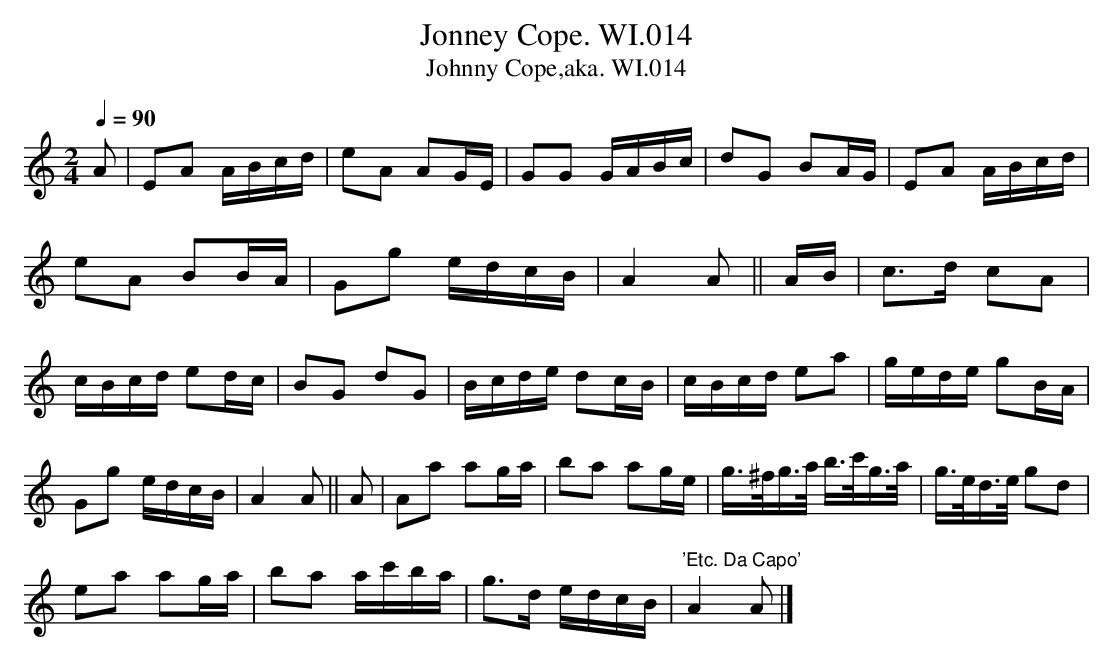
X:1
T:Jonney Cope. WI.014
T:Johnny Cope,aka. WI.014
M:2/4
L:1/16
Q:1/4=90
K:C
A2|E2A2 ABcd|e2A2 A2GE|G2G2 GABc|d2G2 B2AG|
E2A2 ABcd|e2A2 B2BA|G2g2 edcB|A4 A2||
AB|c3d c2A2|cBcd e2dc|B2G2 d2G2|Bcde d2cB|
cBcd e2a2|gede g2BA|G2g2 edcB|A4 A2||
A2|A2a2 a2ga|b2a2 a2ge|g>^fg>a b>c'g>a|g>ed>e g2d2|!
e2a2 a2ga|b2a2 ac'ba|g3d edcB|"^'Etc. Da Capo'"A4 A2|]
